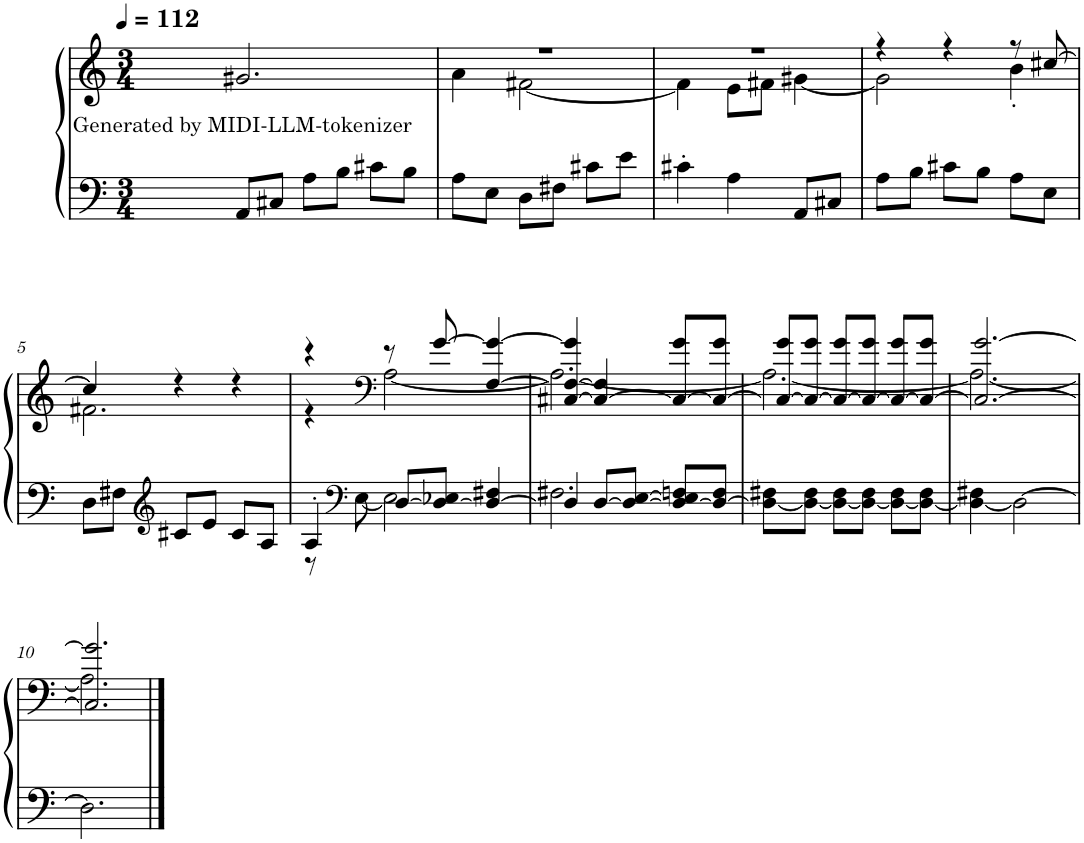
**kern	**kern	**text
*part1	*part1	*part1
*staff2	*staff1	*staff1
*I"Piano	*	*
*I'Pno.	*	*
*clefF4	*clefG2	*
*k[]	*k[]	*
*M3/4	*M3/4	*
*MM112	*MM112	*
=1	=1	=1
!	!	!LO:LY:b
8AA/L	2.g#X/	Generated by MIDI-LLM-tokenizer
8C#X/J	.	.
8A\L	.	.
8B\J	.	.
8c#X\L	.	.
8B\J	.	.
=2	=2	=2
*	*^	*
8A\L	2.r	4a\	.
8E\J	.	.	.
8D\L	.	[2f#X\	.
8F#X\J	.	.	.
8c#X\L	.	.	.
8e\J	.	.	.
=3	=3	=3	=3
4c#X'\	2.r	4f#\]	.
4A\	.	8e\L	.
.	.	8f#X\J	.
8AA/L	.	[4g#X\	.
8C#X/J	.	.	.
=4	=4	=4	=4
8A\L	4r	2g#\]	.
8B\J	.	.	.
8c#X\L	4r	.	.
8B\J	.	.	.
8A\L	8r	4b'\	.
8E\J	[8cc#X/	.	.
!!LO:LB:g=z	!!
=5	=5	=5	=5
8D\L	4cc#/]	2.f#X\	.
8F#X\J	.	.	.
*clefG2	*	*	*
8c#X/L	4r	.	.
8e/J	.	.	.
8c#/L	4r	.	.
8A/J	.	.	.
=6	=6	=6	=6
*^	*	*	*
4A'/	8r	4r	4r	.
*clefF4	*	*	*	*
.	[8E\	.	.	.
*	*	*clefF4	*	*
[8D/L	2E\]	8r	[2A\	.
8D/_ 8E-X/J	.	[8g/	.	.
4D/_ 4F#X/	.	[4F/ 4g/_	.	.
=7	=7	=7	=7	=7
4D/]	2.F#X\	[4C#X/ 4F/_ 4g/]	2.A\_	.
[8D/L	.	4C#/_ 4F/]	.	.
8D/_ [8E/J	.	.	.	.
8D/_ 8E/] 8Fn/L	.	8C#/_ 8g/L	.	.
8D/_ 8F/J	.	8C#/_ 8g/J	.	.
*v	*v	*	*	*
=8	=8	=8	=8
8D\_ 8F#X\L	8C#/_ 8g/L	2.A\_	.
8D\_ 8F#\J	8C#/_ 8g/J	.	.
8D\_ 8F#\L	8C#/_ 8g/L	.	.
8D\_ 8F#\J	8C#/_ 8g/J	.	.
8D\_ 8F#\L	8C#/_ 8g/L	.	.
8D\_ 8F#\J	8C#/_ 8g/J	.	.
=9	=9	=9	=9
4D\_ 4F#X\	2.C#/_ [2.g/	2.A\_	.
2D\_	.	.	.
!!LO:LB:g=z	!!
=10	=10	=10	=10
2.D\]	2.C#/] 2.g/]	2.A\]	.
*	*v	*v	*
==	==	==
*-	*-	*-
